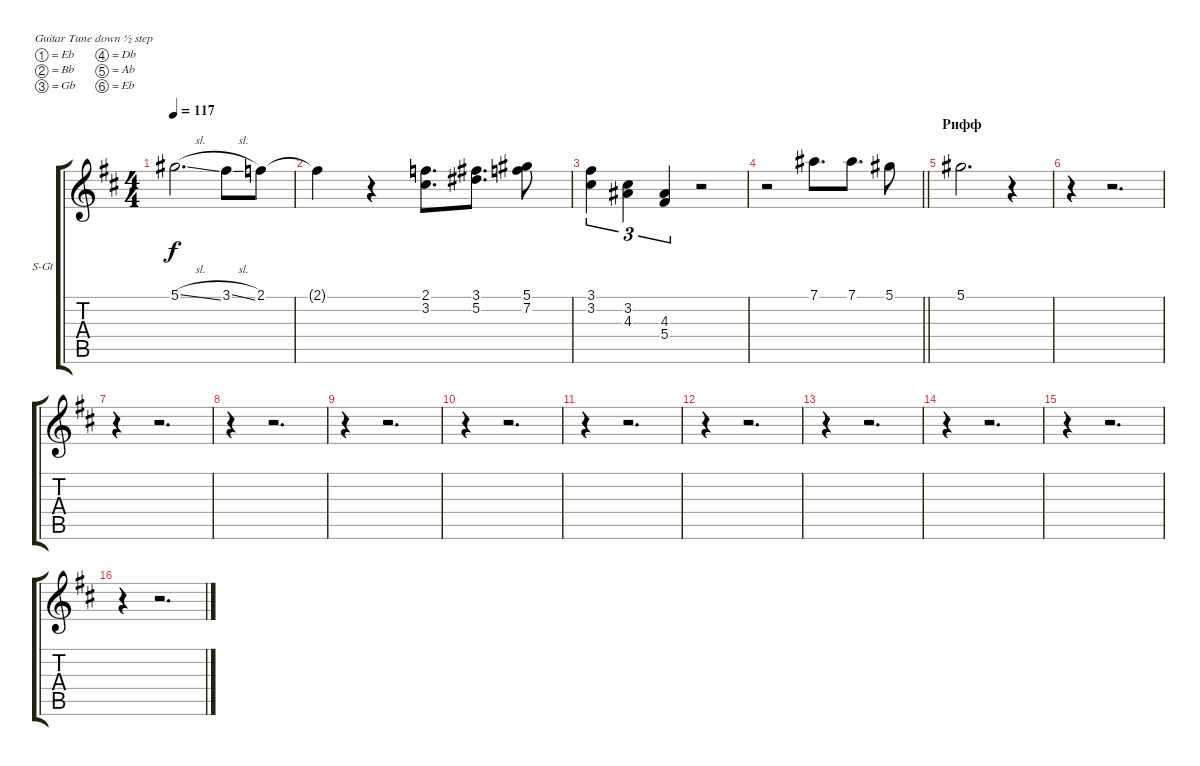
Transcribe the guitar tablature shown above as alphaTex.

\bracketExtendMode groupsimilarinstruments
\firstSystemTrackNameOrientation horizontal
\otherSystemsTrackNameOrientation horizontal
\track ("Вокал" "S-Gt") {instrument trumpet}
\staff {score tabs}
\tuning (Eb4 Bb3 Gb3 Db3 Ab2 Eb2)
\displaytranspose 12
\ts (4 4)
\tempo 117
\clef g2
\ks d
5.1{sl}.2{d dy f} 3.1{sl}.8 2.1.8 |
2.1{t}.4 r.4 (2.1 3.2).8{d} (3.1 5.2).8{d} (5.1 7.2).8 |
(3.1 3.2).4{tu (3 2)} (3.2 4.3).4{tu (3 2)} (4.3 5.4).4{tu (3 2)} r.2 |
\barLineRight lightlight
r.2 7.1.8{d} 7.1.8{d} 5.1.8 |
\section ("" "Рифф")
5.1.2{d} r.4 |
r.4 r.2{d} |
r.4 r.2{d} |
r.4 r.2{d} |
r.4 r.2{d} |
r.4 r.2{d} |
r.4 r.2{d} |
r.4 r.2{d} |
r.4 r.2{d} |
r.4 r.2{d} |
r.4 r.2{d} |
r.4 r.2{d}
